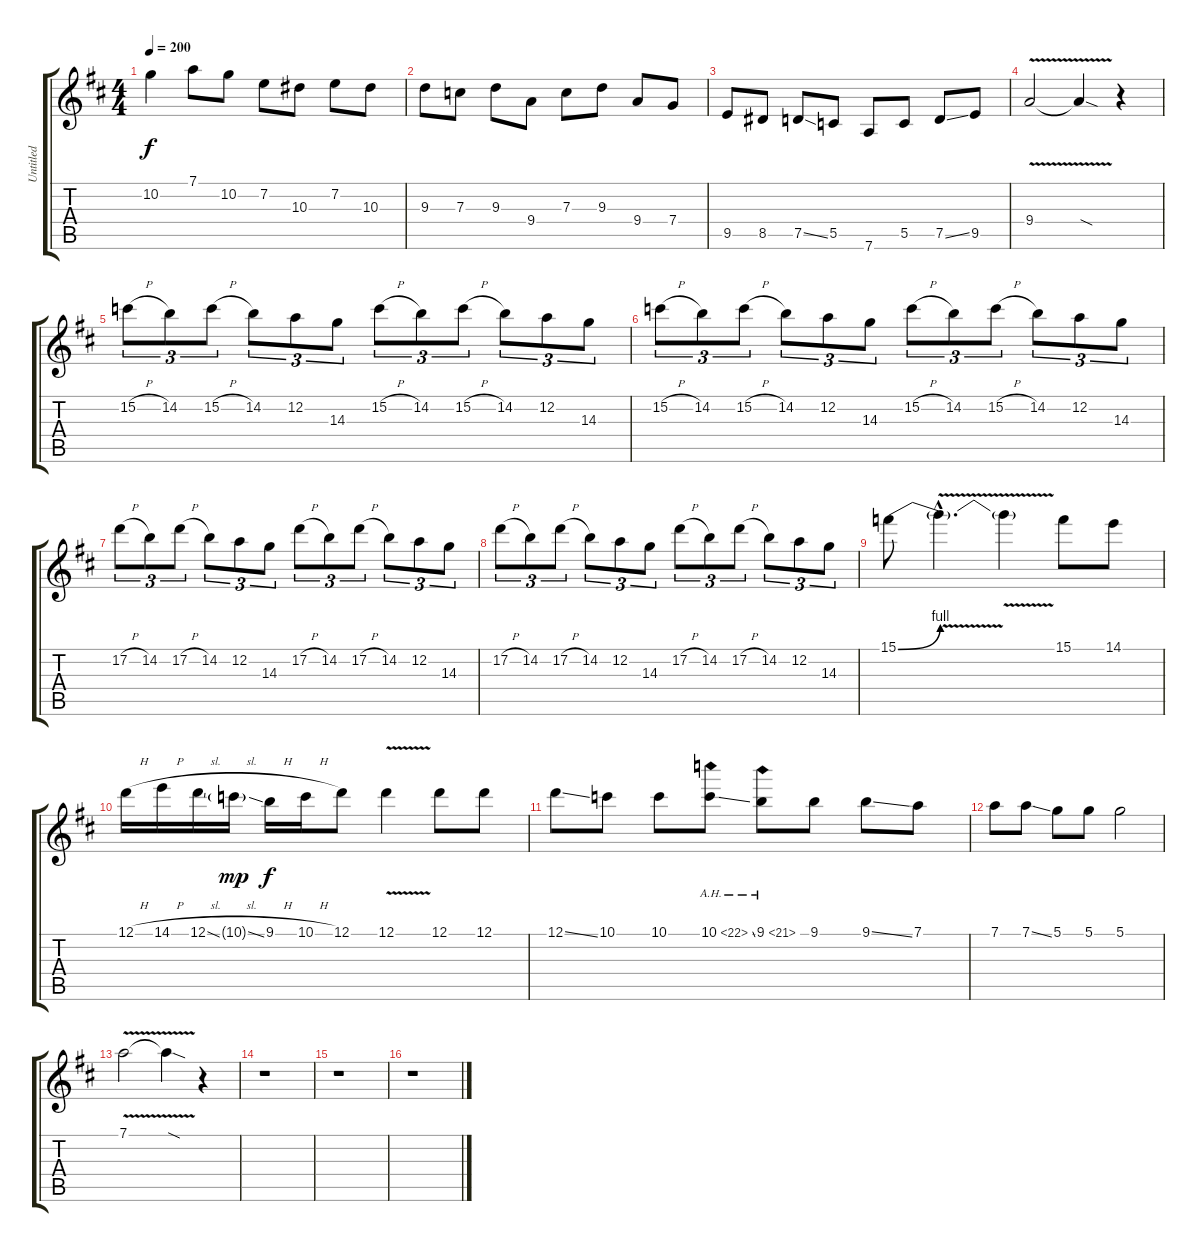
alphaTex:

\track ("Untitled" "Untitled") {instrument distortionguitar}
\staff {score tabs}
\tuning (D4 A3 F3 C3 G2 D2) {hide}
\ts (4 4)
\tempo 200
\clef g2
\ks d
10.2{t}.4{dy f} 7.1.8 10.2.8 7.2.8 10.3.8 7.2.8 10.3.8 |
9.3.8 7.3.8 9.3.8 9.4.8 7.3.8 9.3.8 9.4.8 7.4.8 |
9.5.8 8.5.8 7.5{ss}.8 5.5.8 7.6.8 5.5.8 7.5{ss}.8 9.5.8 |
9.4{v}.2 9.4{sod t}.4 r.4 |
15.2{h}.8{tu (3 2)} 14.2.8{tu (3 2)} 15.2{h}.8{tu (3 2)} 14.2.8{tu (3 2)} 12.2.8{tu (3 2)} 14.3.8{tu (3 2)} 15.2{h}.8{tu (3 2)} 14.2.8{tu (3 2)} 15.2{h}.8{tu (3 2)} 14.2.8{tu (3 2)} 12.2.8{tu (3 2)} 14.3.8{tu (3 2)} |
15.2{h}.8{tu (3 2)} 14.2.8{tu (3 2)} 15.2{h}.8{tu (3 2)} 14.2.8{tu (3 2)} 12.2.8{tu (3 2)} 14.3.8{tu (3 2)} 15.2{h}.8{tu (3 2)} 14.2.8{tu (3 2)} 15.2{h}.8{tu (3 2)} 14.2.8{tu (3 2)} 12.2.8{tu (3 2)} 14.3.8{tu (3 2)} |
17.2{h}.8{tu (3 2)} 14.2.8{tu (3 2)} 17.2{h}.8{tu (3 2)} 14.2.8{tu (3 2)} 12.2.8{tu (3 2)} 14.3.8{tu (3 2)} 17.2{h}.8{tu (3 2)} 14.2.8{tu (3 2)} 17.2{h}.8{tu (3 2)} 14.2.8{tu (3 2)} 12.2.8{tu (3 2)} 14.3.8{tu (3 2)} |
17.2{h}.8{tu (3 2)} 14.2.8{tu (3 2)} 17.2{h}.8{tu (3 2)} 14.2.8{tu (3 2)} 12.2.8{tu (3 2)} 14.3.8{tu (3 2)} 17.2{h}.8{tu (3 2)} 14.2.8{tu (3 2)} 17.2{h}.8{tu (3 2)} 14.2.8{tu (3 2)} 12.2.8{tu (3 2)} 14.3.8{tu (3 2)} |
15.1{be (bend 0 0 60 4)}.8 15.1{v hac t}.4{d} 15.1{v t}.4 15.1.8 14.1.8 |
12.1{h}.16 14.1{h}.16 12.1{sl}.16 10.1{sl g}.16{dy mp} 9.1{h}.16{dy f} 10.1{h}.16 12.1.8 12.1{v}.4 12.1.8 12.1.8 |
12.1{ss}.8 10.1.8 10.1.8 10.1{ah 12 ss}.8 9.1{ah 12}.8 9.1.8 9.1{ss}.8 7.1.8 |
7.1.8 7.1{ss}.8 5.1.8 5.1.8 5.1.2 |
7.1{v}.2 7.1{sod t}.4 r.4 |
r.1 |
r.1 |
r.1
